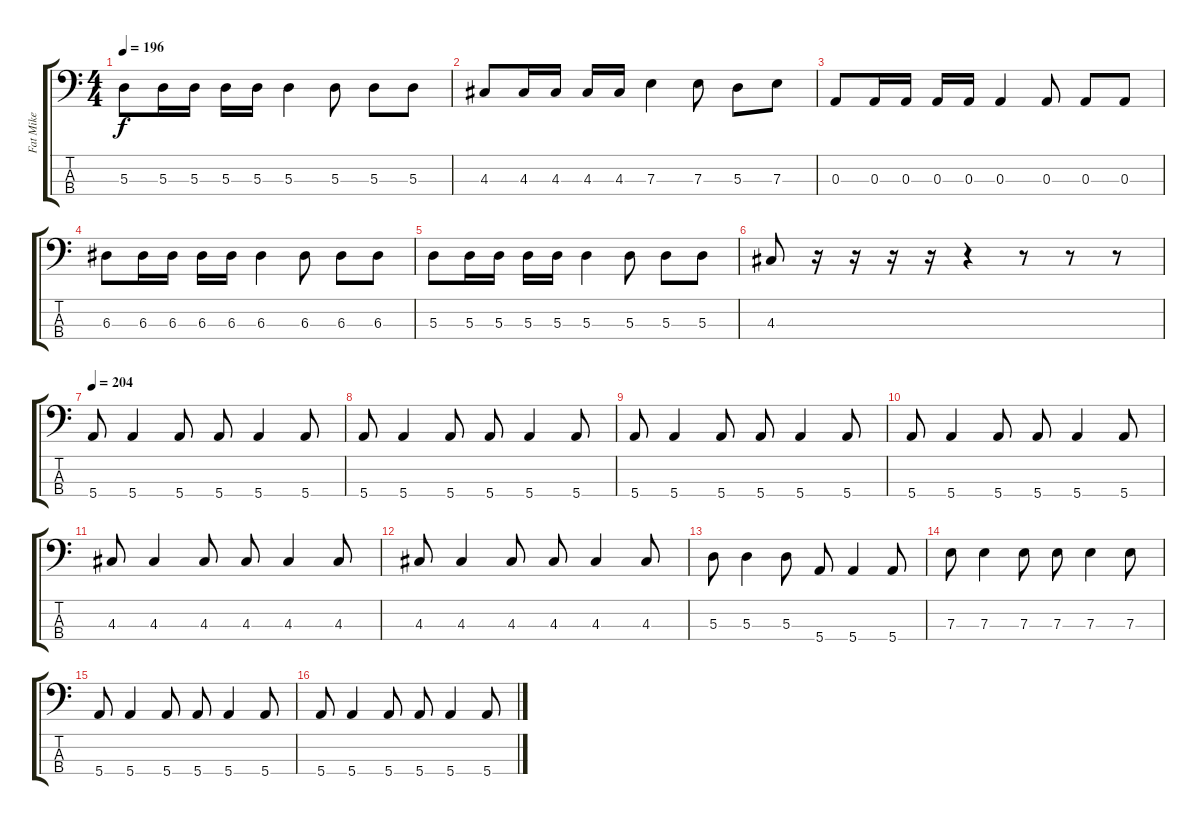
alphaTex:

\track ("Fat Mike" "Fat Mike") {instrument slapbass2}
\staff {score tabs}
\tuning (G2 D2 A1 E1) {hide}
\ts (4 4)
\tempo 196
\clef f4
\ks c
5.3.8{dy f} 5.3.16 5.3.16 5.3.16 5.3.16 5.3.4 5.3.8 5.3.8 5.3.8 |
4.3.8 4.3.16 4.3.16 4.3.16 4.3.16 7.3.4 7.3.8 5.3.8 7.3.8 |
0.3.8 0.3.16 0.3.16 0.3.16 0.3.16 0.3.4 0.3.8 0.3.8 0.3.8 |
6.3.8 6.3.16 6.3.16 6.3.16 6.3.16 6.3.4 6.3.8 6.3.8 6.3.8 |
5.3.8 5.3.16 5.3.16 5.3.16 5.3.16 5.3.4 5.3.8 5.3.8 5.3.8 |
4.3.8 r.16 r.16 r.16 r.16 r.4 r.8 r.8 r.8 |
\tempo 201
\tempo 204
5.4.8 5.4.4 5.4.8 5.4.8 5.4.4 5.4.8 |
5.4.8 5.4.4 5.4.8 5.4.8 5.4.4 5.4.8 |
5.4.8 5.4.4 5.4.8 5.4.8 5.4.4 5.4.8 |
5.4.8 5.4.4 5.4.8 5.4.8 5.4.4 5.4.8 |
4.3.8 4.3.4 4.3.8 4.3.8 4.3.4 4.3.8 |
4.3.8 4.3.4 4.3.8 4.3.8 4.3.4 4.3.8 |
5.3.8 5.3.4 5.3.8 5.4.8 5.4.4 5.4.8 |
7.3.8 7.3.4 7.3.8 7.3.8 7.3.4 7.3.8 |
5.4.8 5.4.4 5.4.8 5.4.8 5.4.4 5.4.8 |
5.4.8 5.4.4 5.4.8 5.4.8 5.4.4 5.4.8
